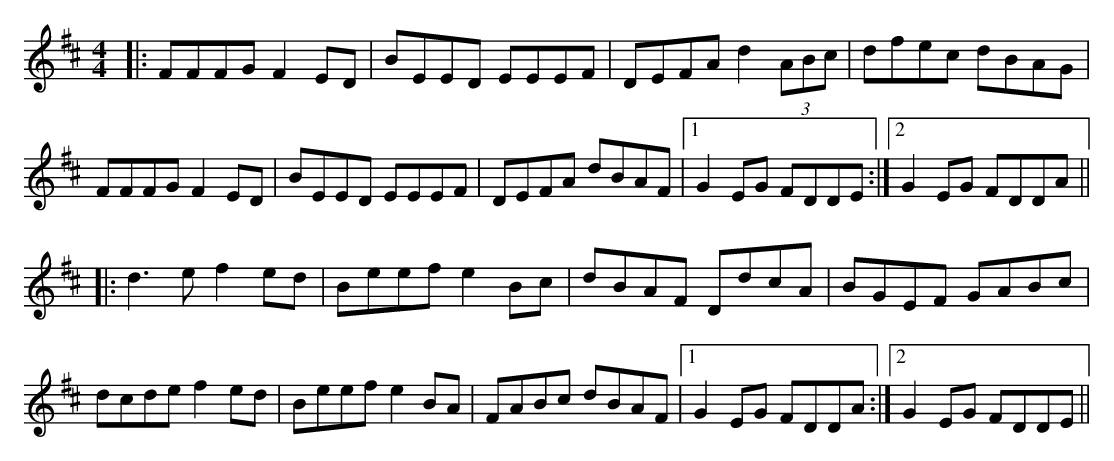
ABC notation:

X:1
M:4/4
K:D
|:FFFG F2ED|BEED EEEF|DEFA d2(3ABc|dfec dBAG|
FFFG F2ED|BEED EEEF|DEFA dBAF|1 G2EG FDDE:|2 G2EG FDDA||
|:d3e f2ed|Beef e2Bc|dBAF DdcA|BGEF GABc|
dcde f2ed|Beef e2BA|FABc dBAF|1 G2EG FDDA:|2 G2EG FDDE||
